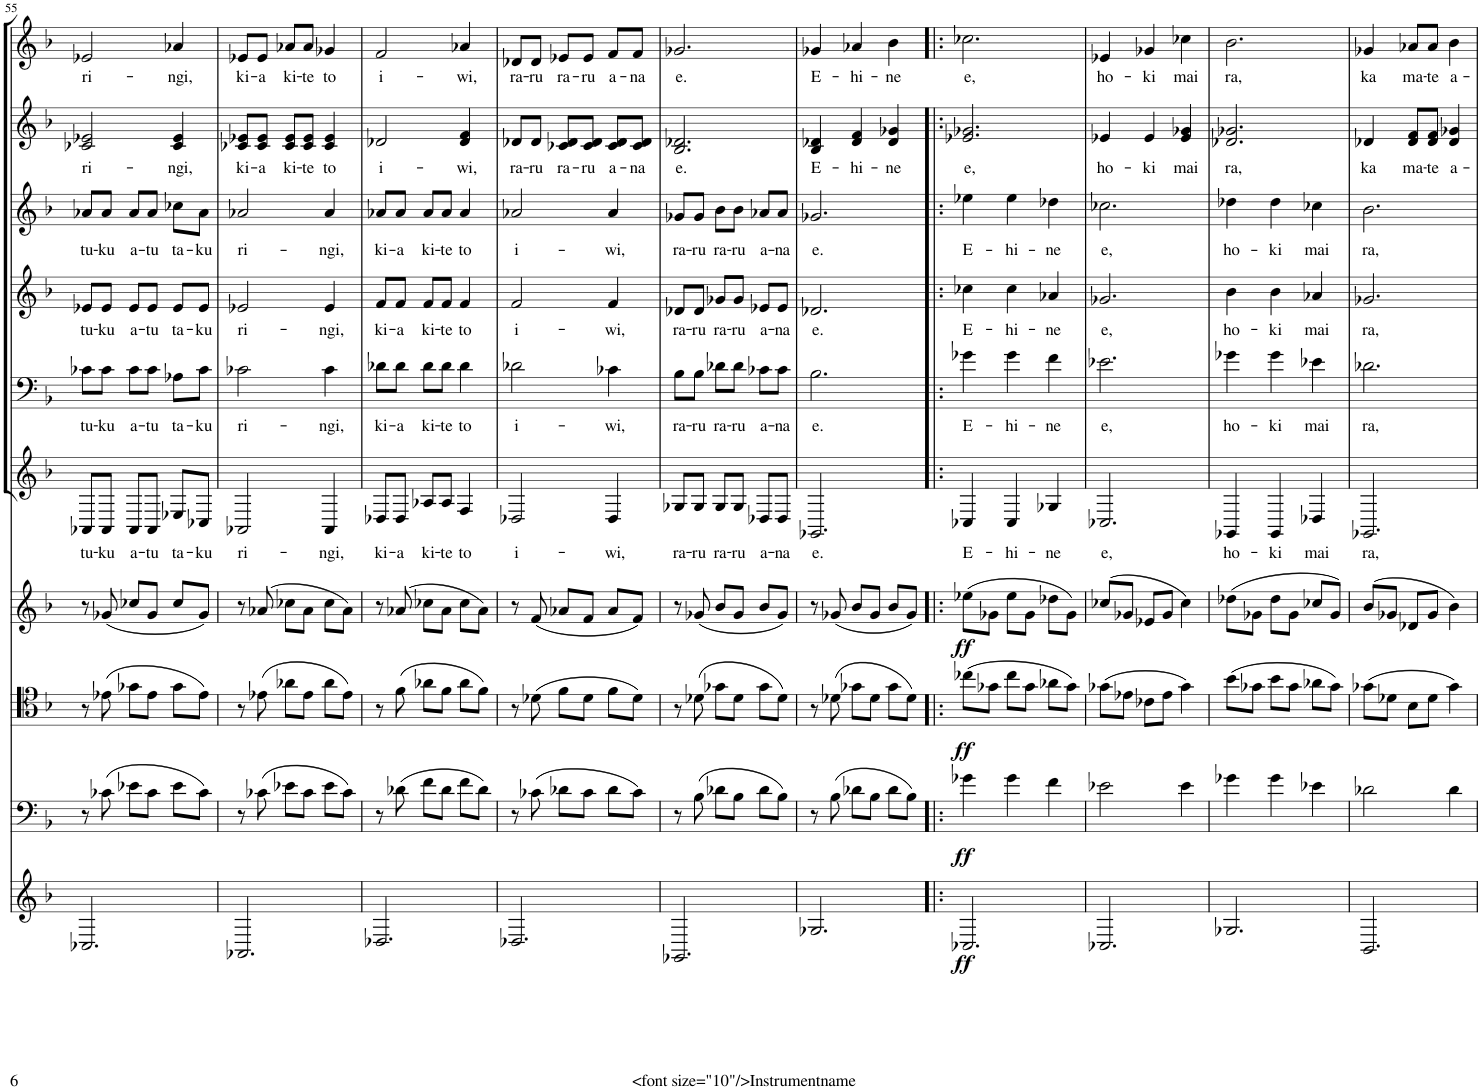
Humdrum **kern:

**kern	**dynam	**kern	**dynam	**kern	**dynam	**kern	**dynam	**kern	**text	**kern	**text	**kern	**text	**kern	**text	**kern	**text	**kern	**text
*part10	*part10	*part9	*part9	*part8	*part8	*part7	*part7	*part6	*part6	*part5	*part5	*part4	*part4	*part3	*part3	*part2	*part2	*part1	*part1
*staff10	*staff10	*staff9	*staff9	*staff8	*staff8	*staff7	*staff7	*staff6	*staff6	*staff5	*staff5	*staff4	*staff4	*staff3	*staff3	*staff2	*staff2	*staff1	*staff1
*I"Cello	*	*I"Viola	*	*I"Violin	*	*I"Violin	*	*I"Choir Aahs	*	*I"1	*	*I"Choir Aahs	*	*I"Choir Aahs	*	*I"Choir Aahs	*	*I"Choir Aahs	*
!!LO:PB:g=z
*clefG2	*	*clefF4	*	*clefC4	*	*clefG2	*	*clefG2	*	*clefF4	*	*clefG2	*	*clefG2	*	*clefG2	*	*clefG2	*
*k[b-]	*	*k[b-]	*	*k[b-]	*	*k[b-]	*	*k[b-]	*	*k[b-]	*	*k[b-]	*	*k[b-]	*	*k[b-]	*	*k[b-]	*
*F:	*	*F:	*	*F:	*	*F:	*	*F:	*	*F:	*	*F:	*	*F:	*	*F:	*	*F:	*
*M3/4	*	*M3/4	*	*M3/4	*	*M3/4	*	*M3/4	*	*M3/4	*	*M3/4	*	*M3/4	*	*M3/4	*	*M3/4	*
=55	=55	=55	=55	=55	=55	=55	=55	=55	=55	=55	=55	=55	=55	=55	=55	=55	=55	=55	=55
!	!	!	!	!	!	!	!	!	!LO:LY:b	!	!LO:LY:b	!	!LO:LY:b	!	!LO:LY:b	!	!LO:LY:b	!	!LO:LY:b
2.C-X/	.	8r	.	8r	.	8r	.	8AA-X/L	tu-	8c-X\L	tu-	8e-X/L	tu-	8a-X/L	tu-	2c-X/ 2e-X/	ri-	2e-X/	ri-
!	!	!	!	!	!	!	!	!	!LO:LY:b	!	!LO:LY:b	!	!LO:LY:b	!	!LO:LY:b	!	!	!	!
.	.	(8c-X\	.	(8e-X\	.	(8g-X/	.	8AA-/J	-ku	8c-\J	-ku	8e-/J	-ku	8a-/J	-ku	.	.	.	.
!	!	!	!	!	!	!	!	!	!LO:LY:b	!	!LO:LY:b	!	!LO:LY:b	!	!LO:LY:b	!	!	!	!
.	.	8e-X\L	.	8g-X\L	.	8cc-X/L	.	8AA-/L	a-	8c-\L	a-	8e-/L	a-	8a-/L	a-	.	.	.	.
!	!	!	!	!	!	!	!	!	!LO:LY:b	!	!LO:LY:b	!	!LO:LY:b	!	!LO:LY:b	!	!	!	!
.	.	8c-\J	.	8e-\J	.	8g-/J	.	8AA-/J	-tu	8c-\J	-tu	8e-/J	-tu	8a-/J	-tu	.	.	.	.
!	!	!	!	!	!	!	!	!	!LO:LY:b	!	!LO:LY:b	!	!LO:LY:b	!	!LO:LY:b	!	!LO:LY:b	!	!LO:LY:b
.	.	8e-\L	.	8g-\L	.	8cc-/L	.	8E-X/L	ta-	8A-X\L	ta-	8e-/L	ta-	8cc-X\L	ta-	4c-/ 4e-/	-ngi,	4a-X/	-ngi,
!	!	!	!	!	!	!	!	!	!LO:LY:b	!	!LO:LY:b	!	!LO:LY:b	!	!LO:LY:b	!	!	!	!
.	.	8c-\J)	.	8e-\J)	.	8g-/J)	.	8C-X/J	-ku	8c-\J	-ku	8e-/J	-ku	8a-\J	-ku	.	.	.	.
=56	=56	=56	=56	=56	=56	=56	=56	=56	=56	=56	=56	=56	=56	=56	=56	=56	=56	=56	=56
!	!	!	!	!	!	!	!	!	!LO:LY:b	!	!LO:LY:b	!	!LO:LY:b	!	!LO:LY:b	!	!LO:LY:b	!	!LO:LY:b
2.AA-X/	.	8r	.	8r	.	8r	.	2AA-X/	ri-	2c-X\	ri-	2e-X/	ri-	2a-X/	ri-	8c-X/ 8e-X/L	ki-	8e-X/L	ki-
!	!	!	!	!	!	!	!	!	!	!	!	!	!	!	!	!	!LO:LY:b	!	!LO:LY:b
.	.	(8c-X\	.	(8e-X\	.	(8a-X/	.	.	.	.	.	.	.	.	.	8c-/ 8e-/J	-a	8e-/J	-a
!	!	!	!	!	!	!	!	!	!	!	!	!	!	!	!	!	!LO:LY:b	!	!LO:LY:b
.	.	8e-X\L	.	8a-X\L	.	8cc-X\L	.	.	.	.	.	.	.	.	.	8c-/ 8e-/L	ki-	8a-X/L	ki-
!	!	!	!	!	!	!	!	!	!	!	!	!	!	!	!	!	!LO:LY:b	!	!LO:LY:b
.	.	8c-\J	.	8e-\J	.	8a-\J	.	.	.	.	.	.	.	.	.	8c-/ 8e-/J	-te	8a-/J	-te
!	!	!	!	!	!	!	!	!	!LO:LY:b	!	!LO:LY:b	!	!LO:LY:b	!	!LO:LY:b	!	!LO:LY:b	!	!LO:LY:b
.	.	8e-\L	.	8a-\L	.	8cc-\L	.	4AA-/	-ngi,	4c-\	-ngi,	4e-/	-ngi,	4a-/	-ngi,	4c-/ 4e-/	to	4g-X/	to
.	.	8c-\J)	.	8e-\J)	.	8a-\J)	.	.	.	.	.	.	.	.	.	.	.	.	.
=57	=57	=57	=57	=57	=57	=57	=57	=57	=57	=57	=57	=57	=57	=57	=57	=57	=57	=57	=57
!	!	!	!	!	!	!	!	!	!LO:LY:b	!	!LO:LY:b	!	!LO:LY:b	!	!LO:LY:b	!	!LO:LY:b	!	!LO:LY:b
2.D-X/	.	8r	.	8r	.	8r	.	8D-X/L	ki-	8d-X\L	ki-	8f/L	ki-	8a-X/L	ki-	2d-X/	i-	2f/	i-
!	!	!	!	!	!	!	!	!	!LO:LY:b	!	!LO:LY:b	!	!LO:LY:b	!	!LO:LY:b	!	!	!	!
.	.	(8d-X\	.	(8f\	.	(8a-X/	.	8D-/J	-a	8d-\J	-a	8f/J	-a	8a-/J	-a	.	.	.	.
!	!	!	!	!	!	!	!	!	!LO:LY:b	!	!LO:LY:b	!	!LO:LY:b	!	!LO:LY:b	!	!	!	!
.	.	8f\L	.	8a-X\L	.	8cc-X\L	.	8A-X/L	ki-	8d-\L	ki-	8f/L	ki-	8a-/L	ki-	.	.	.	.
!	!	!	!	!	!	!	!	!	!LO:LY:b	!	!LO:LY:b	!	!LO:LY:b	!	!LO:LY:b	!	!	!	!
.	.	8d-\J	.	8f\J	.	8a-\J	.	8A-/J	-te	8d-\J	-te	8f/J	-te	8a-/J	-te	.	.	.	.
!	!	!	!	!	!	!	!	!	!LO:LY:b	!	!LO:LY:b	!	!LO:LY:b	!	!LO:LY:b	!	!LO:LY:b	!	!LO:LY:b
.	.	8f\L	.	8a-\L	.	8cc-\L	.	4F/	to	4d-\	to	4f/	to	4a-/	to	4d-/ 4f/	-wi,	4a-X/	-wi,
.	.	8d-\J)	.	8f\J)	.	8a-\J)	.	.	.	.	.	.	.	.	.	.	.	.	.
=58	=58	=58	=58	=58	=58	=58	=58	=58	=58	=58	=58	=58	=58	=58	=58	=58	=58	=58	=58
!	!	!	!	!	!	!	!	!	!LO:LY:b	!	!LO:LY:b	!	!LO:LY:b	!	!LO:LY:b	!	!LO:LY:b	!	!LO:LY:b
2.D-X/	.	8r	.	8r	.	8r	.	2D-X/	i-	2d-X\	i-	2f/	i-	2a-X/	i-	8d-X/L	ra-	8d-X/L	ra-
!	!	!	!	!	!	!	!	!	!	!	!	!	!	!	!	!	!LO:LY:b	!	!LO:LY:b
.	.	(8c-X\	.	(8d-X\	.	(8f/	.	.	.	.	.	.	.	.	.	8d-/J	-ru	8d-/J	-ru
!	!	!	!	!	!	!	!	!	!	!	!	!	!	!	!	!	!LO:LY:b	!	!LO:LY:b
.	.	8d-X\L	.	8f\L	.	8a-X/L	.	.	.	.	.	.	.	.	.	8c-X/ 8d-/L	ra-	8e-X/L	ra-
!	!	!	!	!	!	!	!	!	!	!	!	!	!	!	!	!	!LO:LY:b	!	!LO:LY:b
.	.	8c-\J	.	8d-\J	.	8f/J	.	.	.	.	.	.	.	.	.	8c-/ 8d-/J	-ru	8e-/J	-ru
!	!	!	!	!	!	!	!	!	!LO:LY:b	!	!LO:LY:b	!	!LO:LY:b	!	!LO:LY:b	!	!LO:LY:b	!	!LO:LY:b
.	.	8d-\L	.	8f\L	.	8a-/L	.	4D-/	-wi,	4c-X\	-wi,	4f/	-wi,	4a-/	-wi,	8c-/ 8d-/L	a-	8f/L	a-
!	!	!	!	!	!	!	!	!	!	!	!	!	!	!	!	!	!LO:LY:b	!	!LO:LY:b
.	.	8c-\J)	.	8d-\J)	.	8f/J)	.	.	.	.	.	.	.	.	.	8c-/ 8d-/J	-na	8f/J	-na
=59	=59	=59	=59	=59	=59	=59	=59	=59	=59	=59	=59	=59	=59	=59	=59	=59	=59	=59	=59
!	!	!	!	!	!	!	!	!	!LO:LY:b	!	!LO:LY:b	!	!LO:LY:b	!	!LO:LY:b	!	!LO:LY:b	!	!LO:LY:b
2.GG-X/	.	8r	.	8r	.	8r	.	8G-X/L	ra-	8B-\L	ra-	8d-X/L	ra-	8g-X/L	ra-	2.B-/ 2.d-X/	e.	2.g-X/	e.
!	!	!	!	!	!	!	!	!	!LO:LY:b	!	!LO:LY:b	!	!LO:LY:b	!	!LO:LY:b	!	!	!	!
.	.	(8B-\	.	(8d-X\	.	(8g-X/	.	8G-/J	-ru	8B-\J	-ru	8d-/J	-ru	8g-/J	-ru	.	.	.	.
!	!	!	!	!	!	!	!	!	!LO:LY:b	!	!LO:LY:b	!	!LO:LY:b	!	!LO:LY:b	!	!	!	!
.	.	8d-X\L	.	8g-X\L	.	8b-/L	.	8G-/L	ra-	8d-X\L	ra-	8g-X/L	ra-	8b-\L	ra-	.	.	.	.
!	!	!	!	!	!	!	!	!	!LO:LY:b	!	!LO:LY:b	!	!LO:LY:b	!	!LO:LY:b	!	!	!	!
.	.	8B-\J	.	8d-\J	.	8g-/J	.	8G-/J	-ru	8d-\J	-ru	8g-/J	-ru	8b-\J	-ru	.	.	.	.
!	!	!	!	!	!	!	!	!	!LO:LY:b	!	!LO:LY:b	!	!LO:LY:b	!	!LO:LY:b	!	!	!	!
.	.	8d-\L	.	8g-\L	.	8b-/L	.	8D-X/L	a-	8c-X\L	a-	8e-X/L	a-	8a-X/L	a-	.	.	.	.
!	!	!	!	!	!	!	!	!	!LO:LY:b	!	!LO:LY:b	!	!LO:LY:b	!	!LO:LY:b	!	!	!	!
.	.	8B-\J)	.	8d-\J)	.	8g-/J)	.	8D-/J	-na	8c-\J	-na	8e-/J	-na	8a-/J	-na	.	.	.	.
=60	=60	=60	=60	=60	=60	=60	=60	=60	=60	=60	=60	=60	=60	=60	=60	=60	=60	=60	=60
!	!	!	!	!	!	!	!	!	!LO:LY:b	!	!LO:LY:b	!	!LO:LY:b	!	!LO:LY:b	!	!LO:LY:b	!	!LO:LY:b
2.G-X/	.	8r	.	8r	.	8r	.	2.GG-X/	e.	2.B-\	e.	2.d-X/	e.	2.g-X/	e.	4B-/ 4d-X/	E-	4g-X/	E-
.	.	(8B-\	.	(8d-X\	.	(8g-X/	.	.	.	.	.	.	.	.	.	.	.	.	.
!	!	!	!	!	!	!	!	!	!	!	!	!	!	!	!	!	!LO:LY:b	!	!LO:LY:b
.	.	8d-X\L	.	8g-X\L	.	8b-/L	.	.	.	.	.	.	.	.	.	4d-/ 4f/	-hi-	4a-X/	-hi-
.	.	8B-\J	.	8d-\J	.	8g-/J	.	.	.	.	.	.	.	.	.	.	.	.	.
!	!	!	!	!	!	!	!	!	!	!	!	!	!	!	!	!	!LO:LY:b	!	!LO:LY:b
.	.	8d-\L	.	8g-\L	.	8b-/L	.	.	.	.	.	.	.	.	.	4d-/ 4g-X/	-ne	4b-\	-ne
.	.	8B-\J)	.	8d-\J)	.	8g-/J)	.	.	.	.	.	.	.	.	.	.	.	.	.
=61!|:	=61!|:	=61!|:	=61!|:	=61!|:	=61!|:	=61!|:	=61!|:	=61!|:	=61!|:	=61!|:	=61!|:	=61!|:	=61!|:	=61!|:	=61!|:	=61!|:	=61!|:	=61!|:	=61!|:
!	!LO:DY:b	!	!LO:DY:b	!	!LO:DY:b	!	!LO:DY:b	!	!LO:LY:b	!	!LO:LY:b	!	!LO:LY:b	!	!LO:LY:b	!	!LO:LY:b	!	!LO:LY:b
2.C-X/	ff	4g-X\	ff	(8cc-X\L	ff	(8ee-X\L	ff	4C-X/	E-	4g-X\	E-	4cc-X\	E-	4ee-X\	E-	2.e-X/ 2.g-X/	e,	2.cc-X\	e,
.	.	.	.	8g-X\J	.	8g-X\J	.	.	.	.	.	.	.	.	.	.	.	.	.
!	!	!	!	!	!	!	!	!	!LO:LY:b	!	!LO:LY:b	!	!LO:LY:b	!	!LO:LY:b	!	!	!	!
.	.	4g-\	.	8cc-\L	.	8ee-\L	.	4C-/	-hi-	4g-\	-hi-	4cc-\	-hi-	4ee-\	-hi-	.	.	.	.
.	.	.	.	8g-\J	.	8g-\J	.	.	.	.	.	.	.	.	.	.	.	.	.
!	!	!	!	!	!	!	!	!	!LO:LY:b	!	!LO:LY:b	!	!LO:LY:b	!	!LO:LY:b	!	!	!	!
.	.	4f\	.	8a-X\L	.	8dd-X\L	.	4G-X/	-ne	4f\	-ne	4a-X/	-ne	4dd-X\	-ne	.	.	.	.
.	.	.	.	8g-\J)	.	8g-\J)	.	.	.	.	.	.	.	.	.	.	.	.	.
=62	=62	=62	=62	=62	=62	=62	=62	=62	=62	=62	=62	=62	=62	=62	=62	=62	=62	=62	=62
!	!	!	!	!	!	!	!	!	!LO:LY:b	!	!LO:LY:b	!	!LO:LY:b	!	!LO:LY:b	!	!LO:LY:b	!	!LO:LY:b
2.C-X/	.	2e-X\	.	(8g-X\L	.	(8cc-X/L	.	2.C-X/	e,	2.e-X\	e,	2.g-X/	e,	2.cc-X\	e,	4e-X/	ho-	4e-X/	ho-
.	.	.	.	8e-X\J	.	8g-X/J	.	.	.	.	.	.	.	.	.	.	.	.	.
!	!	!	!	!	!	!	!	!	!	!	!	!	!	!	!	!	!LO:LY:b	!	!LO:LY:b
.	.	.	.	8c-X\L	.	8e-X/L	.	.	.	.	.	.	.	.	.	4e-/	-ki	4g-X/	-ki
.	.	.	.	8e-\J	.	8g-/J	.	.	.	.	.	.	.	.	.	.	.	.	.
!	!	!	!	!	!	!	!	!	!	!	!	!	!	!	!	!	!LO:LY:b	!	!LO:LY:b
.	.	4e-\	.	4g-\)	.	4cc-\)	.	.	.	.	.	.	.	.	.	4e-/ 4g-X/	mai	4cc-X\	mai
=63	=63	=63	=63	=63	=63	=63	=63	=63	=63	=63	=63	=63	=63	=63	=63	=63	=63	=63	=63
!	!	!	!	!	!	!	!	!	!LO:LY:b	!	!LO:LY:b	!	!LO:LY:b	!	!LO:LY:b	!	!LO:LY:b	!	!LO:LY:b
2.G-X/	.	4g-X\	.	(8b-\L	.	(8dd-X\L	.	4GG-X/	ho-	4g-X\	ho-	4b-\	ho-	4dd-X\	ho-	2.d-X/ 2.g-X/	ra,	2.b-\	ra,
.	.	.	.	8g-X\J	.	8g-X\J	.	.	.	.	.	.	.	.	.	.	.	.	.
!	!	!	!	!	!	!	!	!	!LO:LY:b	!	!LO:LY:b	!	!LO:LY:b	!	!LO:LY:b	!	!	!	!
.	.	4g-\	.	8b-\L	.	8dd-\L	.	4GG-/	-ki	4g-\	-ki	4b-\	-ki	4dd-\	-ki	.	.	.	.
.	.	.	.	8g-\J	.	8g-\J	.	.	.	.	.	.	.	.	.	.	.	.	.
!	!	!	!	!	!	!	!	!	!LO:LY:b	!	!LO:LY:b	!	!LO:LY:b	!	!LO:LY:b	!	!	!	!
.	.	4e-X\	.	8a-X\L	.	8cc-X/L	.	4D-X/	mai	4e-X\	mai	4a-X/	mai	4cc-X\	mai	.	.	.	.
.	.	.	.	8g-\J)	.	8g-/J)	.	.	.	.	.	.	.	.	.	.	.	.	.
=64	=64	=64	=64	=64	=64	=64	=64	=64	=64	=64	=64	=64	=64	=64	=64	=64	=64	=64	=64
!	!	!	!	!	!	!	!	!	!LO:LY:b	!	!LO:LY:b	!	!LO:LY:b	!	!LO:LY:b	!	!LO:LY:b	!	!LO:LY:b
2.BB-/	.	2d-X\	.	(8g-X\L	.	(8b-/L	.	2.GG-X/	ra,	2.d-X\	ra,	2.g-X/	ra,	2.b-\	ra,	4d-X/	ka	4g-X/	ka
.	.	.	.	8d-X\J	.	8g-X/J	.	.	.	.	.	.	.	.	.	.	.	.	.
!	!	!	!	!	!	!	!	!	!	!	!	!	!	!	!	!	!LO:LY:b	!	!LO:LY:b
.	.	.	.	8B-\L	.	8d-X/L	.	.	.	.	.	.	.	.	.	8d-/ 8f/L	ma-	8a-X/L	ma-
!	!	!	!	!	!	!	!	!	!	!	!	!	!	!	!	!	!LO:LY:b	!	!LO:LY:b
.	.	.	.	8d-\J	.	8g-/J	.	.	.	.	.	.	.	.	.	8d-/ 8f/J	-te	8a-/J	-te
!	!	!	!	!	!	!	!	!	!	!	!	!	!	!	!	!	!LO:LY:b	!	!LO:LY:b
.	.	4d-\	.	4g-\)	.	4b-\)	.	.	.	.	.	.	.	.	.	4d-/ 4g-X/	a-	4b-\	a-
=	=	=	=	=	=	=	=	=	=	=	=	=	=	=	=	=	=	=	=
*-	*-	*-	*-	*-	*-	*-	*-	*-	*-	*-	*-	*-	*-	*-	*-	*-	*-	*-	*-
